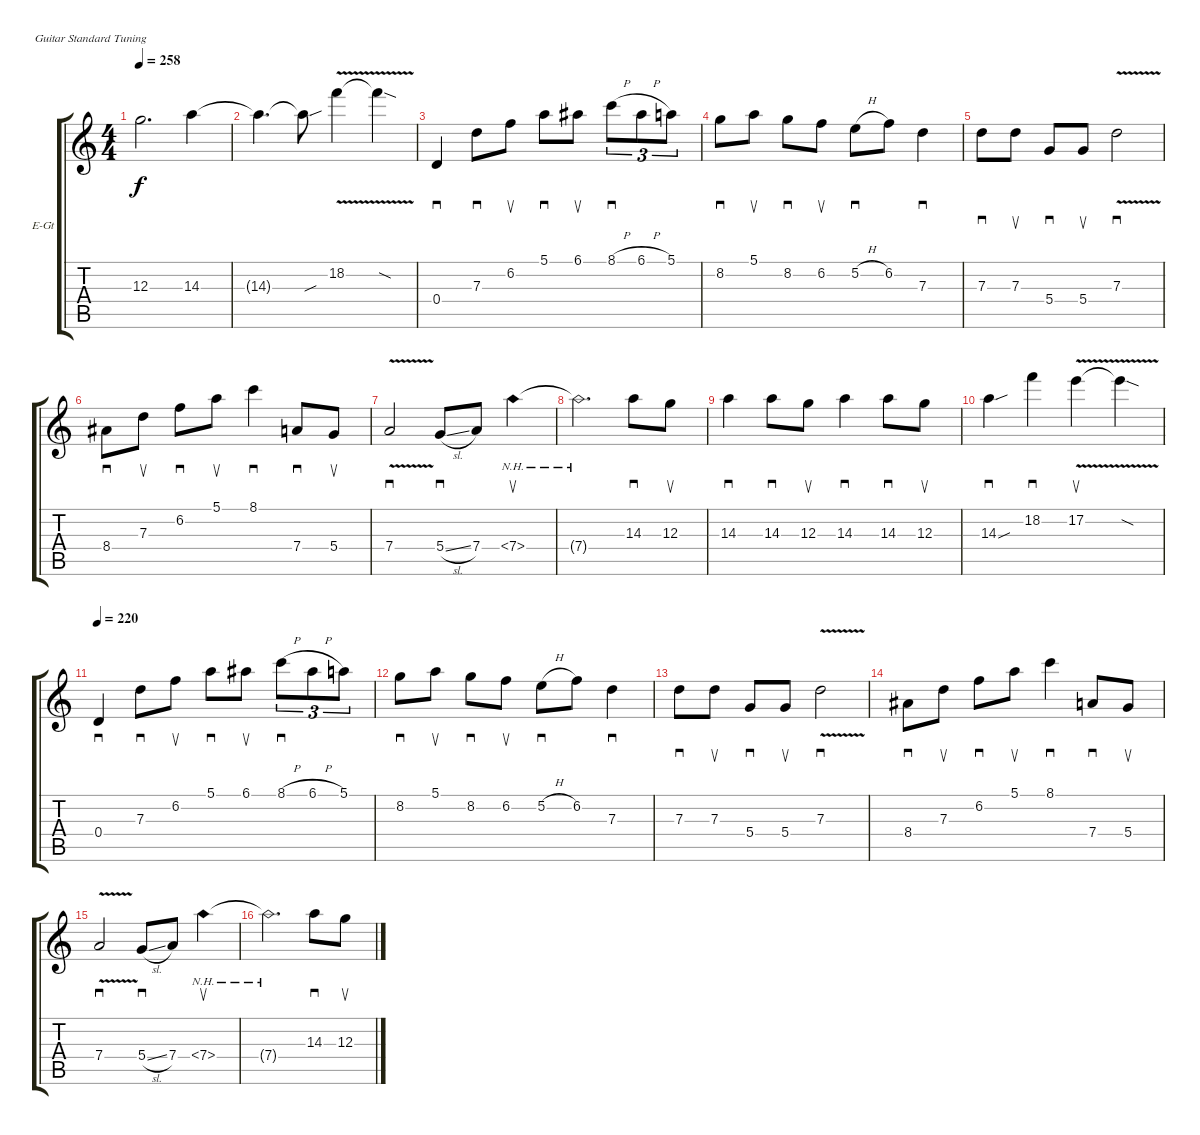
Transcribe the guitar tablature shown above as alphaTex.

\bracketExtendMode groupsimilarinstruments
\firstSystemTrackNameOrientation horizontal
\otherSystemsTrackNameOrientation horizontal
\track ("Lead" "E-Gt") {instrument distortionguitar}
\staff {score tabs}
\tuning (E4 B3 G3 D3 A2 E2)
\ts (4 4)
\tempo 258
\clef g2
\scale
0.598616
\ks c
12.3{t}.2{d dy f} 14.3.4 |
\scale
0.401384 14.3{t}.4{d} 14.3{sou t}.8 18.2{v}.4 18.2{sod t}.4 |
\scale
0.573333 0.4.4{sd} 7.3.8{sd} 6.2.8{su} 5.1.8{sd} 6.1.8{su} 8.1{h}.8{sd tu (3 2)} 6.1{h}.8{tu (3 2)} 5.1.8{tu (3 2)} |
\scale
0.426667 8.2.8{sd} 5.1.8{su} 8.2.8{sd} 6.2.8{su} 5.2{h}.8{sd} 6.2.8 7.3.4{sd} |
\scale
0.453237 7.3.8{sd} 7.3.8{su} 5.4.8{sd} 5.4.8{su} 7.3{v}.2{sd} |
\scale
0.546763 8.4.8{sd} 7.3.8{su} 6.2.8{sd} 5.1.8{su} 8.1.4{sd} 7.4.8{sd} 5.4.8{su} |
\scale
0.514563 7.4{v}.2{sd} 5.4{sl}.8{sd} 7.4.8 7.4{nh}.4{su} |
\scale
0.485437 7.4{nh t}.2{d} 14.3.8{sd} 12.3.8{su} |
\scale
0.584229 14.3.4{sd} 14.3.8{sd} 12.3.8{su} 14.3.4{sd} 14.3.8{sd} 12.3.8{su} |
\scale
0.415771 14.3{sou}.4{sd} 18.2.4{sd} 17.2{v}.4{su} 17.2{sod t}.4 |
\tempo 220
\scale
0.573333 0.4.4{sd} 7.3.8{sd} 6.2.8{su} 5.1.8{sd} 6.1.8{su} 8.1{h}.8{sd tu (3 2)} 6.1{h}.8{tu (3 2)} 5.1.8{tu (3 2)} |
\scale
0.426667 8.2.8{sd} 5.1.8{su} 8.2.8{sd} 6.2.8{su} 5.2{h}.8{sd} 6.2.8 7.3.4{sd} |
\scale
0.453237 7.3.8{sd} 7.3.8{su} 5.4.8{sd} 5.4.8{su} 7.3{v}.2{sd} |
\scale
0.546763 8.4.8{sd} 7.3.8{su} 6.2.8{sd} 5.1.8{su} 8.1.4{sd} 7.4.8{sd} 5.4.8{su} |
\scale
0.514563 7.4{v}.2{sd} 5.4{sl}.8{sd} 7.4.8 7.4{nh}.4{su} |
\scale
0.485437 7.4{nh t}.2{d} 14.3.8{sd} 12.3.8{su}
